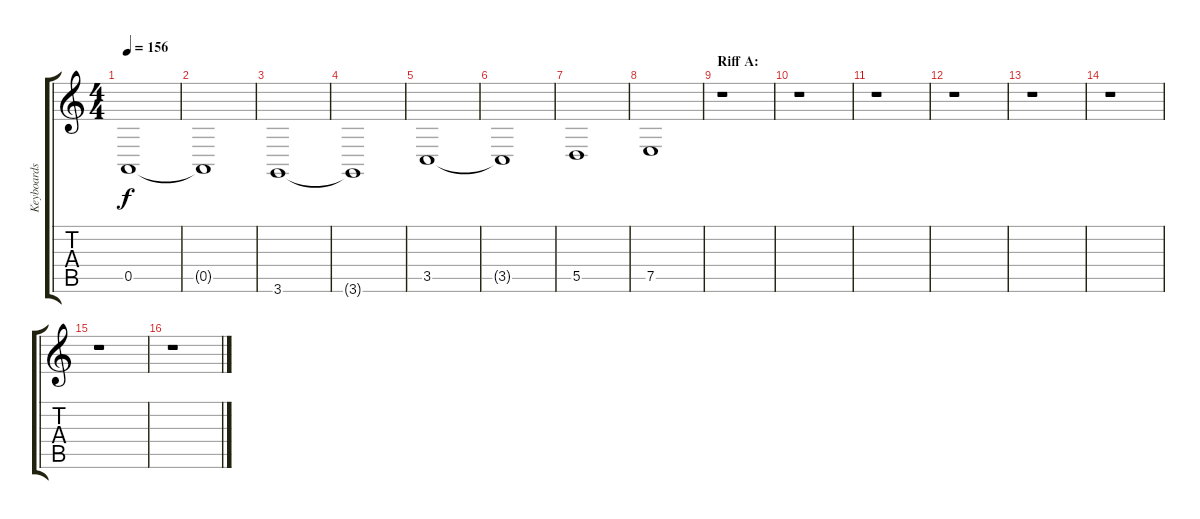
\track ("Keyboards" "Keyboards") {instrument stringensemble1}
\staff {score tabs}
\tuning (E4 B3 G3 D3 A2 E2) {hide}
\ts (4 4)
\tempo 156
\clef g2
\ks c
0.5.1{dy f} |
0.5{t}.1 |
3.6.1 |
3.6{t}.1 |
3.5.1 |
3.5{t}.1 |
5.5.1 |
7.5.1 |
\section ("" "Riff A:")
r.1 |
r.1 |
r.1 |
r.1 |
r.1 |
r.1 |
r.1 |
r.1
